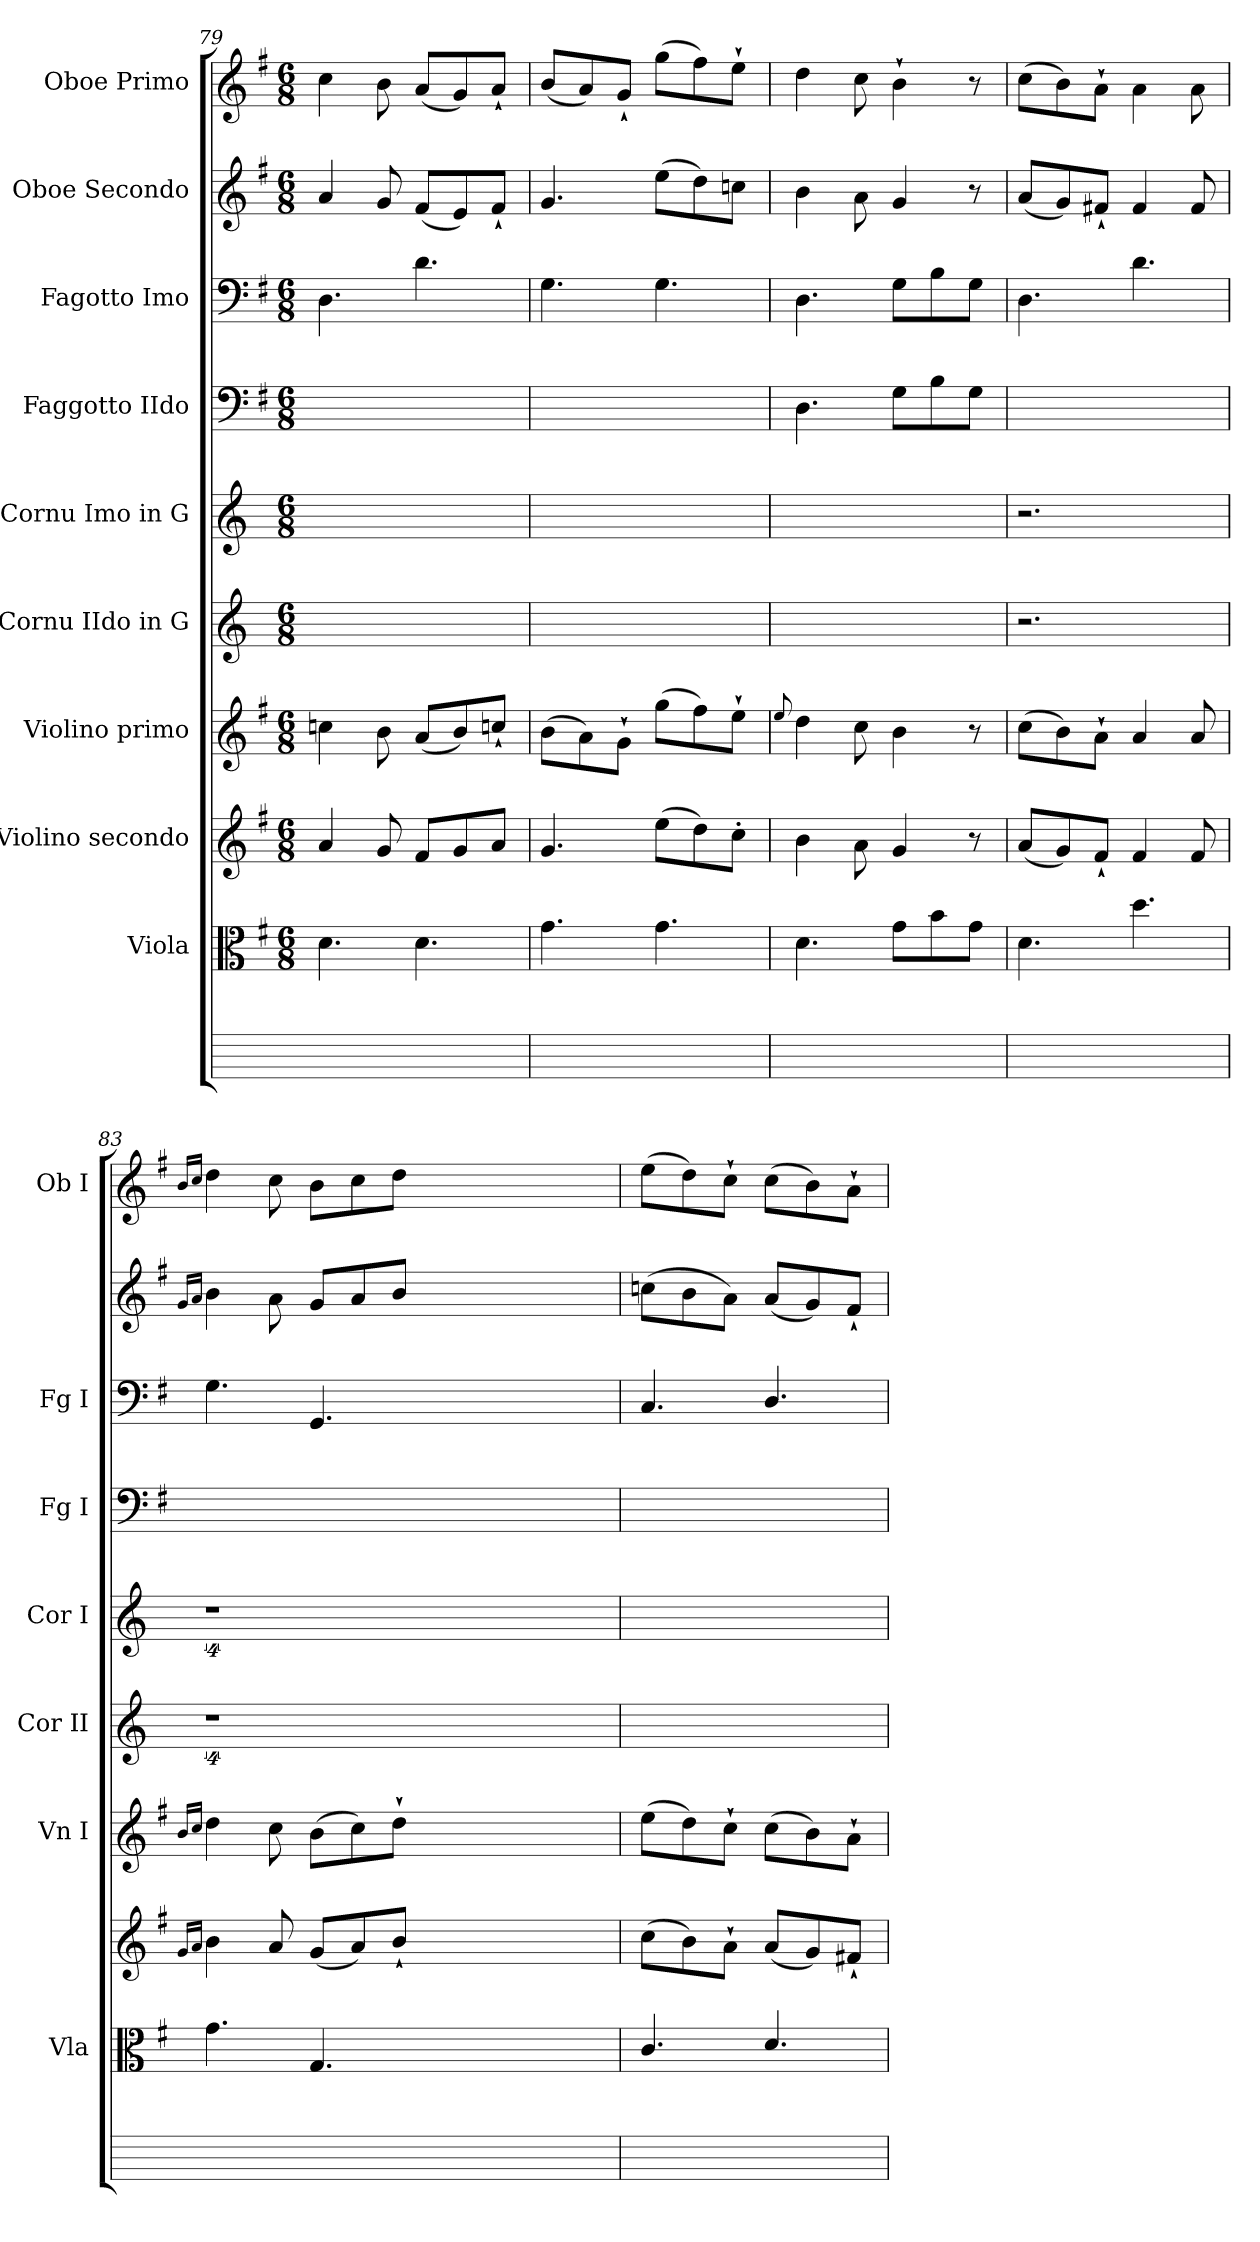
**kern	**kern	**kern	**kern	**kern	**kern	**kern	**kern	**kern	**kern
*part10	*part9	*part8	*part7	*part6	*part5	*part4	*part3	*part2	*part1
*staff10	*staff9	*staff8	*staff7	*staff6	*staff5	*staff4	*staff3	*staff2	*staff1
*	*I"Viola	*I"Violino secondo	*I"Violino primo	*I"Cornu IIdo in G	*I"Cornu Imo in G	*I"Faggotto IIdo	*I"Fagotto Imo	*I"Oboe Secondo	*I"Oboe Primo
*	*I'Vla	*	*I'Vn I	*I'Cor II	*I'Cor I	*I'Fg I	*I'Fg I	*	*I'Ob I
*	*clefC3	*clefG2	*clefG2	*clefG2	*clefG2	*clefF4	*clefF4	*clefG2	*clefG2
*	*	*	*	*ITrd3c5	*ITrd3c5	*	*	*	*
*	*k[f#]	*k[f#]	*k[f#]	*k[f#]	*k[f#]	*k[f#]	*k[f#]	*k[f#]	*k[f#]
*	*G:	*G:	*G:	*	*	*G:	*G:	*G:	*G:
*	*M6/8	*M6/8	*M6/8	*M6/8	*M6/8	*M6/8	*M6/8	*M6/8	*M6/8
=79	=79	=79	=79	=79	=79	=79	=79	=79	=79
2.ryy	4.d\	4a/	4ccn\	2.ryy	2.ryy	4.D\yy	4.D\	4a/	4cc\
.	.	8g/	8b\	.	.	.	.	8g/	8b\
.	4.d\	8f#/L	(8a/L	.	.	4.d\yy	4.d\	(8f#/L	(8a/L
.	.	8g/	8b/)	.	.	.	.	8e/)	8g/)
.	.	8a/J	8ccn`/J	.	.	.	.	8f#`/J	8a`/J
=80	=80	=80	=80	=80	=80	=80	=80	=80	=80
2.ryy	4.g\	4.g/	(8b\L	2.ryy	2.ryy	4.G\yy	4.G\	4.g/	(8b/L
.	.	.	8a\)	.	.	.	.	.	8a/)
.	.	.	8g`\J	.	.	.	.	.	8g`/J
.	4.g\	(8ee\L	(8gg\L	.	.	4.G\yy	4.G\	(8ee\L	(8gg\L
.	.	8dd\)	8ff#\)	.	.	.	.	8dd\)	8ff#\)
.	.	8cc'\J	8ee`\J	.	.	.	.	8ccn\J	8ee`\J
=81	=81	=81	=81	=81	=81	=81	=81	=81	=81
.	.	.	8qqee/	.	.	.	.	.	.
2.ryy	4.d\	4b\	4dd\	2.ryy	2.ryy	4.D\	4.D\	4b\	4dd\
.	.	8a\	8cc\	.	.	.	.	8a\	8cc\
.	8g\L	4g/	4b\	.	.	8G\L	8G\L	4g/	4b`\
.	8b\	.	.	.	.	8B\	8B\	.	.
.	8g\J	8r	8r	.	.	8G\J	8G\J	8r	8r
=82	=82	=82	=82	=82	=82	=82	=82	=82	=82
2.ryy	4.d\	(8a/L	(8cc\L	2.r	2.r	4.D\yy	4.D\	(8a/L	(8cc\L
.	.	8g/)	8b\)	.	.	.	.	8g/)	8b\)
.	.	8f#`/J	8a`\J	.	.	.	.	8f#X`/J	8a`\J
.	4.dd\	4f#/	4a/	.	.	4.d\yy	4.d\	4f#/	4a\
.	.	8f#/	8a/	.	.	.	.	8f#/	8a\
=83	=83	=83	=83	=83	=83	=83	=83	=83	=83
.	.	16qqg/LL	16qqb/LL	.	.	.	.	16qqg/LL	16qqb/LL
.	.	16qqa/JJ	16qqcc/JJ	.	.	.	.	16qqa/JJ	16qqcc/JJ
2.ryy	4.g\	4b\	4dd\	4%9r	4%9r	4.G\yy	4.G\	4b\	4dd\
.	.	8a/	8cc\	.	.	.	.	8a\	8cc\
.	4.G/	(8g/L	(8b\L	.	.	4.GG/yy	4.GG/	8g/L	8b\L
.	.	8a/)	8cc\)	.	.	.	.	8a/	8cc\
.	.	8b`/J	8dd`\J	.	.	.	.	8b/J	8dd\J
1.ryy	1.ryy	1.ryy	1.ryy	.	.	1.ryy	1.ryy	1.ryy	1.ryy
=84	=84	=84	=84	=84	=84	=84	=84	=84	=84
2.ryy	4.c/	(8cc\L	(8ee\L	2.ryy	2.ryy	4.C/yy	4.C/	(8ccn\L	(8ee\L
.	.	8b\)	8dd\)	.	.	.	.	8b\	8dd\)
.	.	8a`\J	8cc`\J	.	.	.	.	8a\J)	8cc`\J
.	4.d/	(8a/L	(8cc\L	.	.	4.D/yy	4.D/	(8a/L	(8cc\L
.	.	8g/)	8b\)	.	.	.	.	8g/)	8b\)
.	.	8f#X`/J	8a`\J	.	.	.	.	8f#`/J	8a`\J
=	=	=	=	=	=	=	=	=	=
*-	*-	*-	*-	*-	*-	*-	*-	*-	*-
